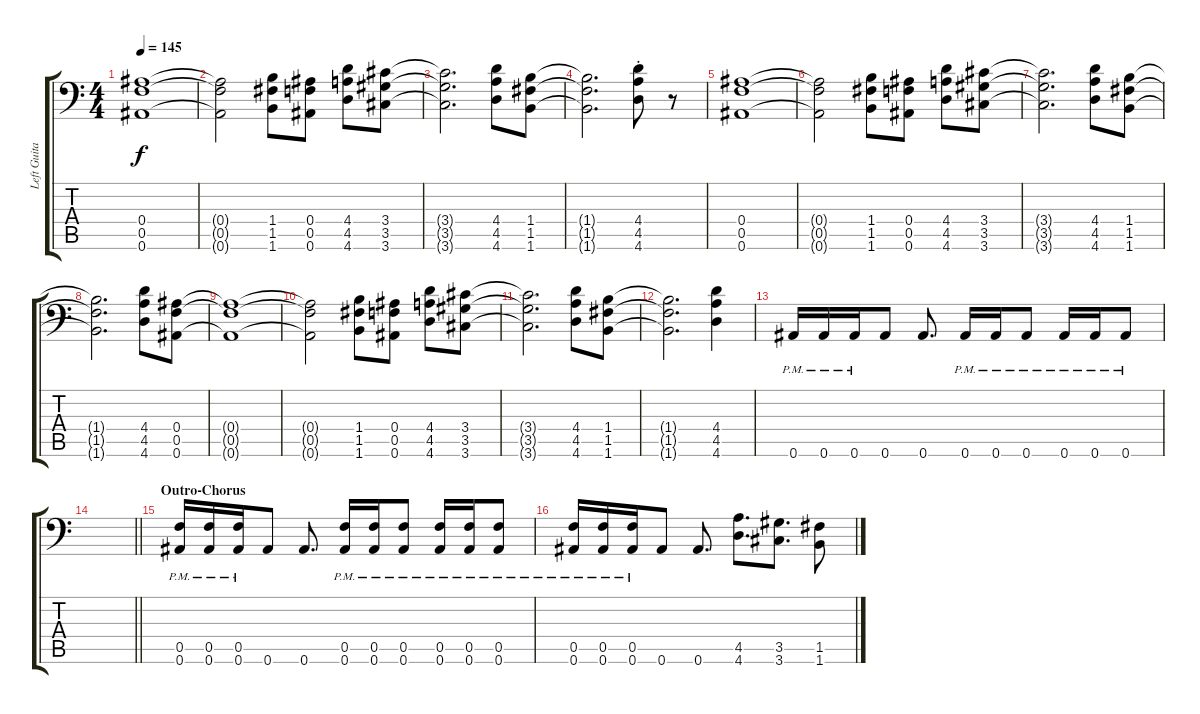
\track ("Left Guitar" "Left Guita") {instrument distortionguitar}
\staff {score tabs}
\tuning (C4 G3 Eb3 Bb2 F2 Bb1) {hide}
\ts (4 4)
\tempo 145
\clef f4
\ks c
(0.4{t} 0.5{t} 0.6{t}).1{dy f} |
(0.4{t} 0.5{t} 0.6{t}).2 (1.4 1.5 1.6).8 (0.4 0.5 0.6).8 (4.4 4.5 4.6).8 (3.4 3.5 3.6).8 |
(3.4{t} 3.5{t} 3.6{t}).2{d} (4.4 4.5 4.6).8 (1.4 1.5 1.6).8 |
(1.4{t} 1.5{t} 1.6{t}).2{d} (4.4{st} 4.5{st} 4.6{st}).8 r.8 |
(0.4 0.5 0.6).1 |
(0.4{t} 0.5{t} 0.6{t}).2 (1.4 1.5 1.6).8 (0.4 0.5 0.6).8 (4.4 4.5 4.6).8 (3.4 3.5 3.6).8 |
(3.4{t} 3.5{t} 3.6{t}).2{d} (4.4 4.5 4.6).8 (1.4 1.5 1.6).8 |
(1.4{t} 1.5{t} 1.6{t}).2{d} (4.4 4.5 4.6).8 (0.4 0.5 0.6).8 |
(0.4{t} 0.5{t} 0.6{t}).1 |
(0.4{t} 0.5{t} 0.6{t}).2 (1.4 1.5 1.6).8 (0.4 0.5 0.6).8 (4.4 4.5 4.6).8 (3.4 3.5 3.6).8 |
(3.4{t} 3.5{t} 3.6{t}).2{d} (4.4 4.5 4.6).8 (1.4 1.5 1.6).8 |
(1.4{t} 1.5{t} 1.6{t}).2{d} (4.4 4.5 4.6).4 |
0.6{pm}.16{volume 16 instrument overdrivenguitar} 0.6{pm}.16 0.6{pm}.16 0.6.8 0.6.8{d} 0.6{pm}.16 0.6{pm}.16 0.6{pm}.8 0.6{pm}.16 0.6{pm}.16 0.6{pm}.8 |
\barLineRight lightlight
|
\section ("" "Outro-Chorus")
(0.5{pm} 0.6{pm}).16{volume 14 instrument distortionguitar} (0.5{pm} 0.6{pm}).16 (0.5{pm} 0.6{pm}).16 0.6.8 0.6.8{d} (0.5{pm} 0.6{pm}).16 (0.5{pm} 0.6{pm}).16 (0.5{pm} 0.6{pm}).8 (0.5{pm} 0.6{pm}).16 (0.5{pm} 0.6{pm}).16 (0.5{pm} 0.6{pm}).8 |
(0.5{pm} 0.6{pm}).16 (0.5{pm} 0.6{pm}).16 (0.5{pm} 0.6{pm}).16 0.6.8 0.6.8{d} (4.5 4.6).8{d} (3.5 3.6).8{d} (1.5 1.6).8
